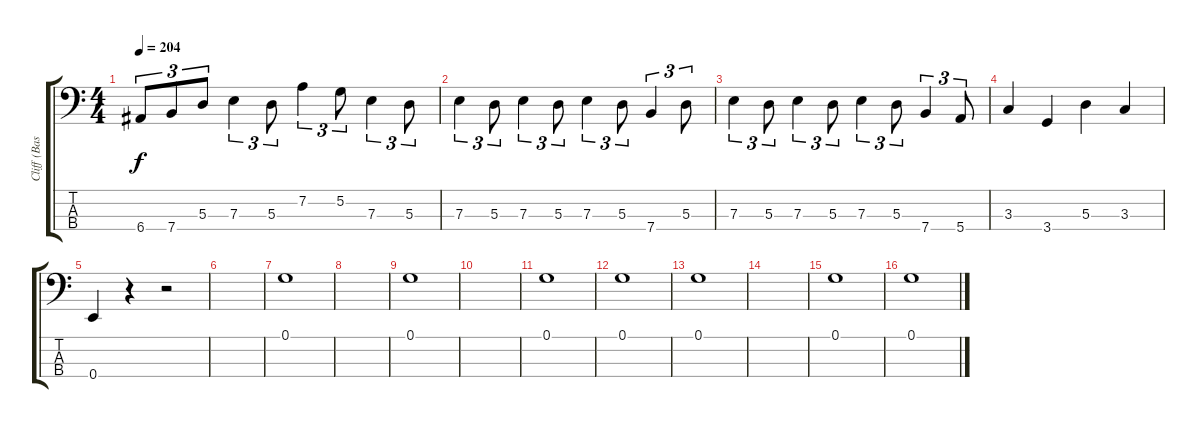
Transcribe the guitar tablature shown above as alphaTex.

\track ("Cliff (Bass)" "Cliff (Bas") {instrument electricbassfinger}
\staff {score tabs}
\tuning (G2 D2 A1 E1) {hide}
\ts (4 4)
\tempo 204
\clef f4
\ks c
6.4.8{tu (3 2) dy f} 7.4.8{tu (3 2)} 5.3.8{tu (3 2)} 7.3.4{tu (3 2)} 5.3.8{tu (3 2)} 7.2.4{tu (3 2)} 5.2.8{tu (3 2)} 7.3.4{tu (3 2)} 5.3.8{tu (3 2)} |
7.3.4{tu (3 2)} 5.3.8{tu (3 2)} 7.3.4{tu (3 2)} 5.3.8{tu (3 2)} 7.3.4{tu (3 2)} 5.3.8{tu (3 2)} 7.4.4{tu (3 2)} 5.3.8{tu (3 2)} |
7.3.4{tu (3 2)} 5.3.8{tu (3 2)} 7.3.4{tu (3 2)} 5.3.8{tu (3 2)} 7.3.4{tu (3 2)} 5.3.8{tu (3 2)} 7.4.4{tu (3 2)} 5.4.8{tu (3 2)} |
3.3.4 3.4.4 5.3.4 3.3.4 |
0.4.4 r.4 r.2 |
|
0.1.1 |
|
0.1.1 |
|
0.1.1 |
0.1.1 |
0.1.1 |
|
0.1.1 |
0.1.1
